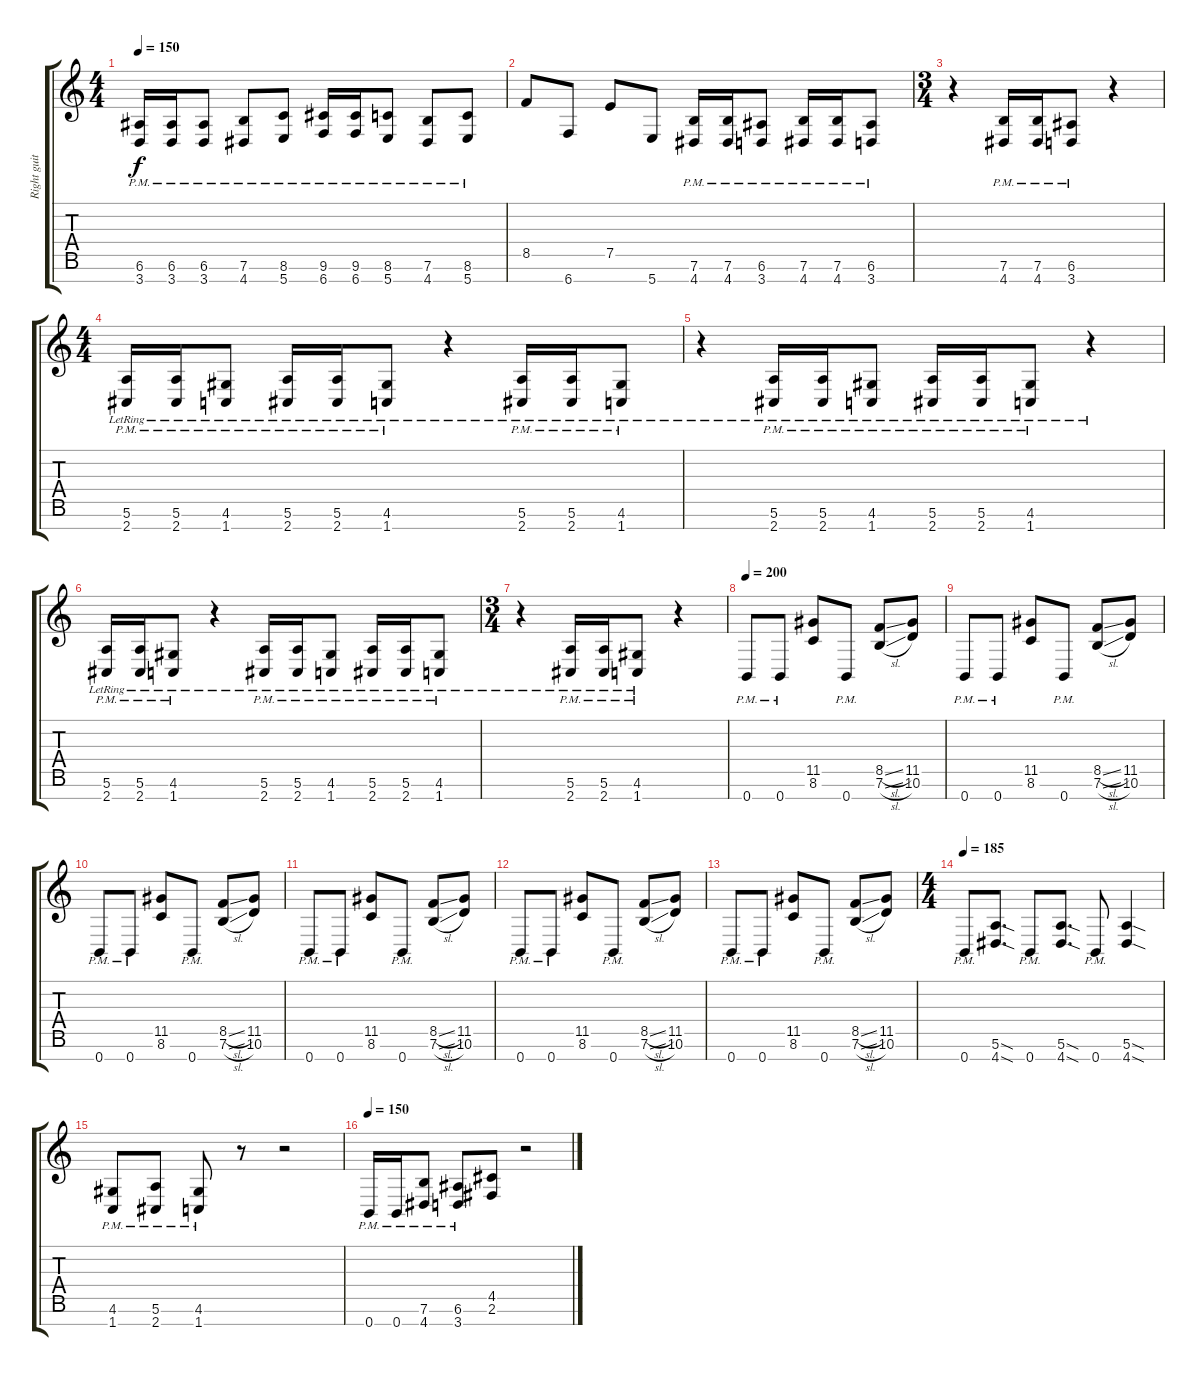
\track ("Right guitar" "Right guit") {instrument distortionguitar}
\staff {score tabs}
\tuning (E4 B3 G3 D3 A2 E2 B1) {hide}
\ts (4 4)
\tempo 150
\clef g2
\ks c
(6.6{pm} 3.7{pm}).16{dy f} (6.6{pm} 3.7{pm}).16 (6.6{pm} 3.7{pm}).8 (7.6{pm} 4.7{pm}).8 (8.6{pm} 5.7{pm}).8 (9.6{pm} 6.7{pm}).16 (9.6{pm} 6.7{pm}).16 (8.6{pm} 5.7{pm}).8 (7.6{pm} 4.7{pm}).8 (8.6{pm} 5.7{pm}).8 |
8.5.8 6.7.8 7.5.8 5.7.8 (7.6{pm} 4.7{pm}).16 (7.6{pm} 4.7{pm}).16 (6.6{pm} 3.7{pm}).8 (7.6{pm} 4.7{pm}).16 (7.6{pm} 4.7{pm}).16 (6.6{pm} 3.7{pm}).8 |
\ts (3 4)
r.4 (7.6{pm} 4.7{pm}).16 (7.6{pm} 4.7{pm}).16 (6.6{pm} 3.7{pm}).8 r.4 |
\ts (4 4)
(5.6{pm lr} 2.7{pm lr}).16 (5.6{pm lr} 2.7{pm lr}).16 (4.6{pm lr} 1.7{pm lr}).8 (5.6{pm lr} 2.7{pm lr}).16 (5.6{pm lr} 2.7{pm lr}).16 (4.6{pm lr} 1.7{pm lr}).8 r.4 (5.6{pm lr} 2.7{pm lr}).16 (5.6{pm lr} 2.7{pm lr}).16 (4.6{pm lr} 1.7{pm lr}).8 |
r.4 (5.6{pm lr} 2.7{pm lr}).16 (5.6{pm lr} 2.7{pm lr}).16 (4.6{pm lr} 1.7{pm lr}).8 (5.6{pm lr} 2.7{pm lr}).16 (5.6{pm lr} 2.7{pm lr}).16 (4.6{pm lr} 1.7{pm lr}).8 r.4 |
(5.6{pm lr} 2.7{pm lr}).16 (5.6{pm lr} 2.7{pm lr}).16 (4.6{pm lr} 1.7{pm lr}).8 r.4 (5.6{pm lr} 2.7{pm lr}).16 (5.6{pm lr} 2.7{pm lr}).16 (4.6{pm lr} 1.7{pm lr}).8 (5.6{pm lr} 2.7{pm lr}).16 (5.6{pm lr} 2.7{pm lr}).16 (4.6{pm lr} 1.7{pm lr}).8 |
\ts (3 4)
r.4 (5.6{pm lr} 2.7{pm lr}).16 (5.6{pm lr} 2.7{pm lr}).16 (4.6{pm lr} 1.7{pm lr}).8 r.4 |
\tempo 200
0.7{pm}.8 0.7{pm}.8 (11.5 8.6).8 0.7{pm}.8 (8.5{sl} 7.6{sl}).8 (11.5 10.6).8 |
0.7{pm}.8 0.7{pm}.8 (11.5 8.6).8 0.7{pm}.8 (8.5{sl} 7.6{sl}).8 (11.5 10.6).8 |
0.7{pm}.8 0.7{pm}.8 (11.5 8.6).8 0.7{pm}.8 (8.5{sl} 7.6{sl}).8 (11.5 10.6).8 |
0.7{pm}.8 0.7{pm}.8 (11.5 8.6).8 0.7{pm}.8 (8.5{sl} 7.6{sl}).8 (11.5 10.6).8 |
0.7{pm}.8 0.7{pm}.8 (11.5 8.6).8 0.7{pm}.8 (8.5{sl} 7.6{sl}).8 (11.5 10.6).8 |
0.7{pm}.8 0.7{pm}.8 (11.5 8.6).8 0.7{pm}.8 (8.5{sl} 7.6{sl}).8 (11.5 10.6).8 |
\ts (4 4)
\tempo 185
0.7{pm}.8 (5.6{sod} 4.7{sod}).8{d} 0.7{pm}.8 (5.6{sod} 4.7{sod}).8{d} 0.7{pm}.8 (5.6{sod} 4.7{sod}).4 |
(4.6{pm} 1.7{pm}).8 (5.6{pm} 2.7{pm}).8 (4.6{pm} 1.7{pm}).8 r.8 r.2 |
\tempo 150
0.7{pm}.16 0.7{pm}.16 (7.6{pm} 4.7{pm}).8 (6.6{pm} 3.7{pm}).8 (4.5 2.6).8 r.2
